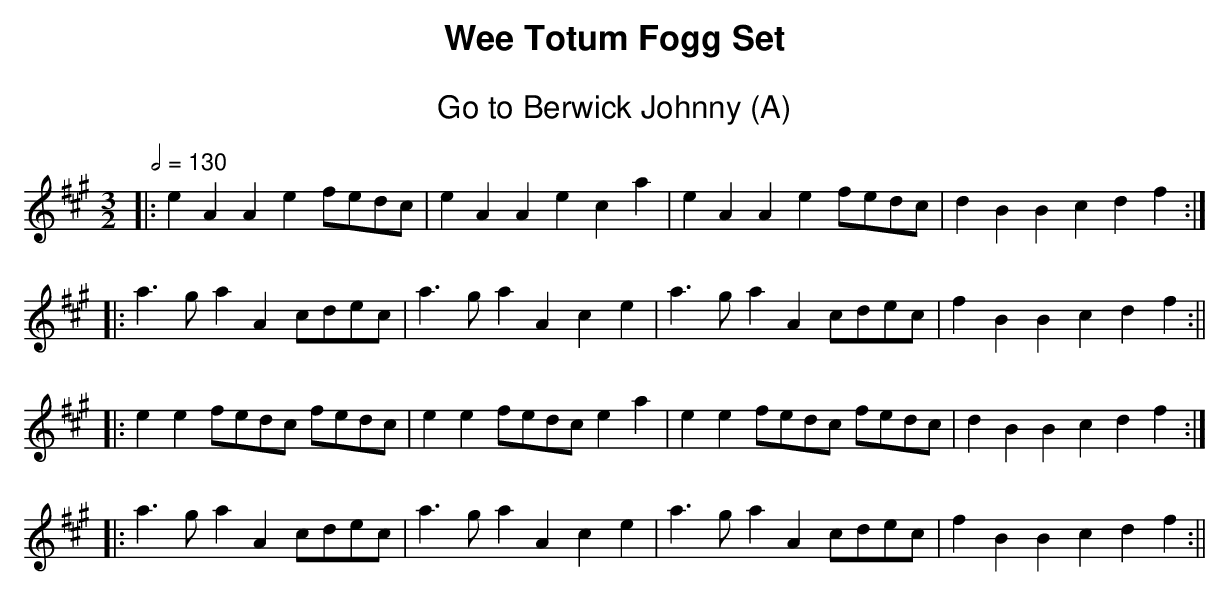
X:1
T:Go to Berwick Johnny (A)
M:3/2
L:1/8
Q:1/2=130
K:A
|: e2A2 A2e2 fedc | e2A2 A2e2 c2a2 | e2A2 A2e2 fedc | d2B2 B2c2 d2f2 :|
|: a2>g2 a2A2 cdec | a2>g2 a2A2 c2e2 | a2>g2 a2A2 cdec | f2B2 B2c2 d2f2 :||
|: e2e2 fedc fedc | e2e2 fedc e2a2 | e2e2 fedc fedc | d2B2 B2c2 d2f2 :|
|: a2>g2 a2A2 cdec | a2>g2 a2A2 c2e2 | a2>g2 a2A2 cdec | f2B2 B2c2 d2f2 :||
